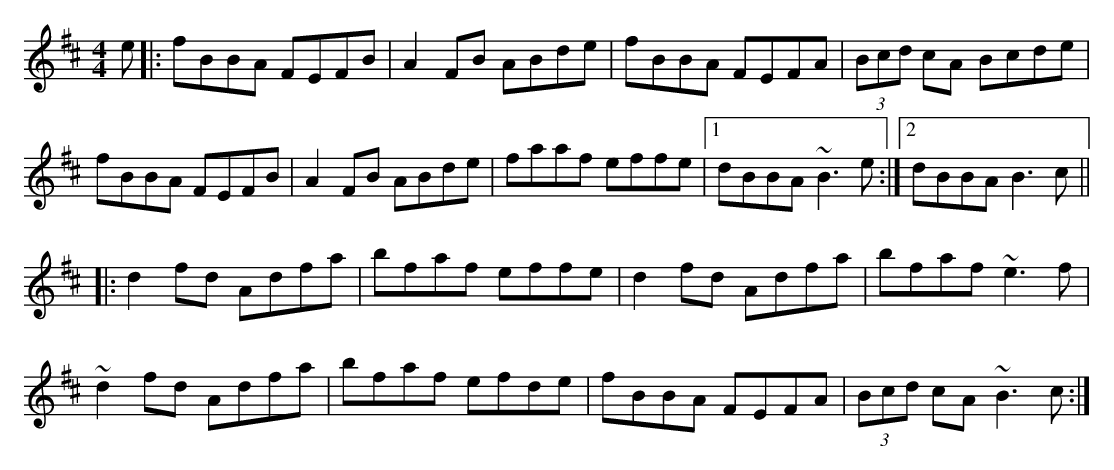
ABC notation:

X:1
M:4/4
K:Bmin
e|:fBBA FEFB|A2 FB ABde|fBBA FEFA|(3Bcd cA Bcde|
fBBA FEFB|A2 FB ABde|faaf effe|1 dBBA ~B3e:|2 dBBA B3c||
|:d2fd Adfa|bfaf effe|d2fd Adfa|bfaf ~e3f|
~d2fd Adfa|bfaf efde|fBBA FEFA|(3Bcd cA ~B3c:|
